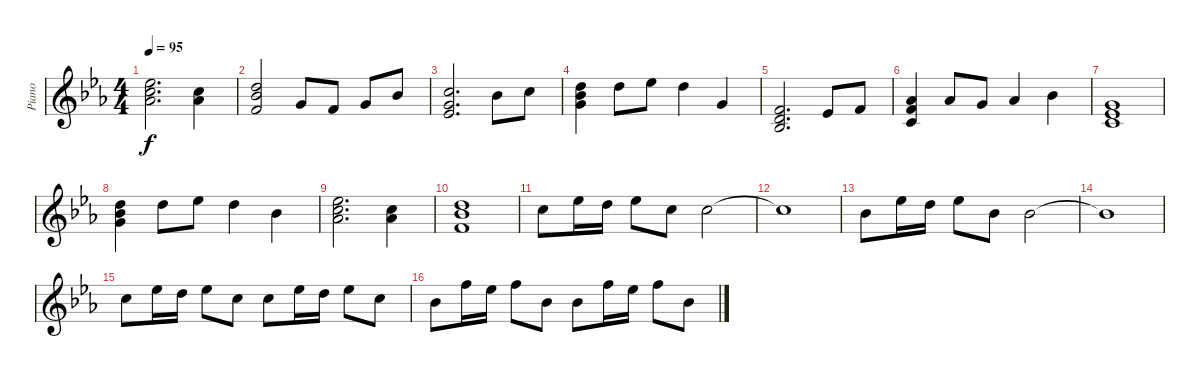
\track ("Piano" "Piano") {instrument acousticgrandpiano}
\staff {score}
\tuning (E4 B3 G3 D3 A2 E2) {hide}
\ts (4 4)
\tempo 95
\clef g2
\ks cminor
(4.1 13.2 20.3).2{d dy f} (8.1 9.2).4 |
(6.1 15.2 10.3).2 3.1.8 1.1.8 3.1.8 6.1.8 |
(8.1 8.2 8.3).2{d} 6.1.8 8.1.8 |
(3.1 11.2 19.3).4 10.1.8 11.1.8 10.1.4 3.1.4 |
(1.1 7.3 8.4).2{d} 4.2.8 1.1.8 |
(4.1 6.2 5.3).4 4.1.8 3.1.8 4.1.4 20.4.4 |
(3.1 1.2 8.3).1 |
(6.1 8.2 19.3).4 10.1.8 11.1.8 10.1.4 6.1.4 |
(4.1 13.2 20.3).2{d} (8.1 9.2).4 |
(6.1 15.2 10.3).1 |
8.1.8 11.1.16 10.1.16 11.1.8 8.1.8 8.1.2 |
8.1{t}.1 |
6.1.8 11.1.16 10.1.16 11.1.8 6.1.8 6.1.2 |
6.1{t}.1 |
8.1.8 11.1.16 10.1.16 11.1.8 8.1.8 8.1.8 11.1.16 10.1.16 11.1.8 8.1.8 |
11.2.8 13.1.16 11.1.16 18.2.8 6.1.8 6.1.8 13.1.16 11.1.16 13.1.8 6.1.8
